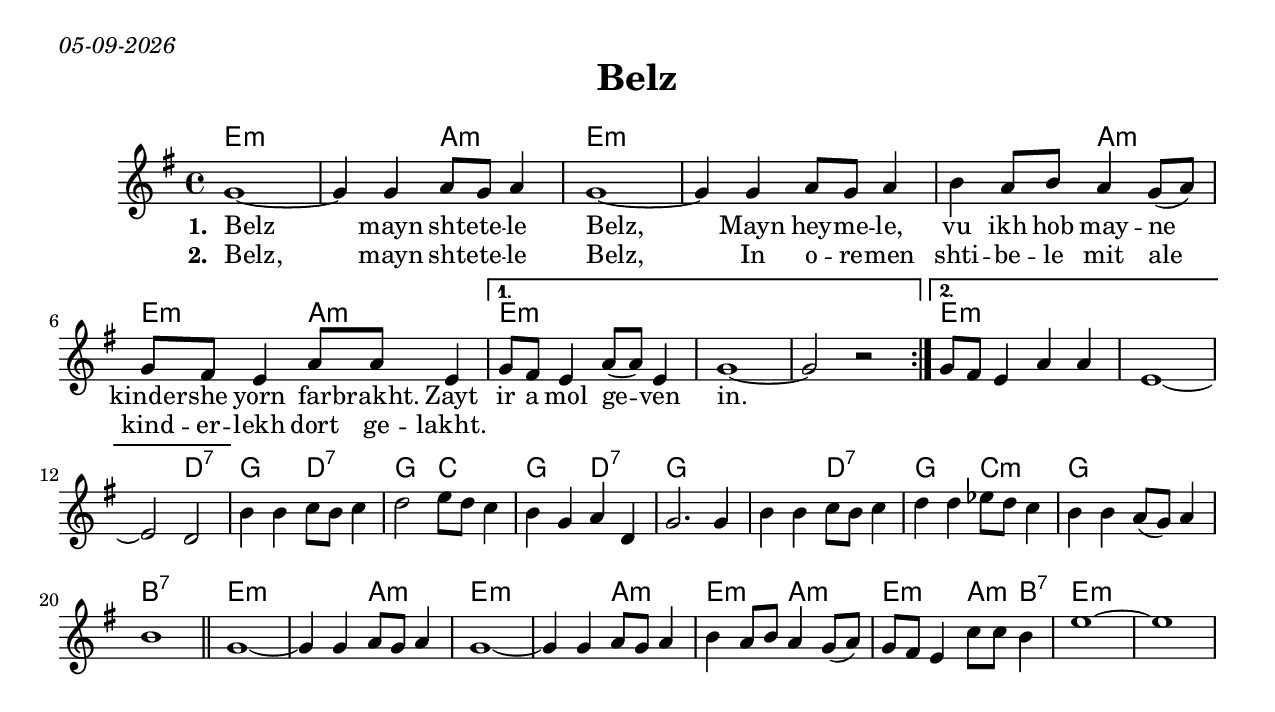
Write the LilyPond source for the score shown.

\version "2.22.0"
\include "english.ly"
%\pointAndClickOff
\paper{
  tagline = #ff
  print-all-headers = ##t
  #(set-paper-size "letter")
}
date = #(strftime "%d-%m-%Y" (localtime (current-time)))

\markup{ \italic{ \date }  }

%\markup{ Got something to say? }

global = {
  \clef treble
  \key e \minor
  \time 4/4
  \set Score.markFormatter = #format-mark-box-alphabet
}

%#################################### Melody ########################
melody = \relative c'' {
  \global
  %\partial 4 g4    %lead in notes

   \repeat volta 2{

   g1~
   g4 g a8 g a4
   g1~
   g4 g a8 g a4

   b4 a8 b a4 g8(a)
   g8 fs e4 a8 a e4
   }

   \alternative {
   { g8 fs e4 a8( a) e4
     g1~
     g2 r
   }
   {g8 fs e4 a4 a
     e1~
   e2  d}
   }

   b'4 b c8 b c4
   d2 e8 d c4
   b4 g a d,
   g2. g4

   b4 b4 c8 b c4
   d4 d ef8 d c4
   b4 b a8(g) a4
   b1
   \bar "||"
   % recap
   g1~
   g4 g a8 g a4
   g1~
   g4 g a8 g a4

   b4 a8 b a4 g8(a)
   g8 fs e4 c'8 c b4
   e1~ e1

}
%################################# Lyrics #####################
\addlyrics{ \set stanza = #"1. "
Belz mayn sht -- ete -- le Belz,
Mayn hey -- me -- le, vu ikh hob
may -- ne kinder -- she yorn far -- brakht.
Zayt ir a mol ge -- ven in.

}
\addlyrics{ \set stanza = #"2. "
Belz, mayn sht -- ete -- le Belz,
In o -- re -- men shti -- be -- le
mit ale kind -- er -- lekh dort ge -- lakht.
}




%################################# Chords #######################
harmonies = \chordmode {
  e4*6:m
  a2:m
  e2*5:m
  a2:m
  e2:m a2:m
  e1*3:m       %1st end
  e2*5:m d2:7  % 2nd end
  % next part
  g2 d2:7
  g2 c2
  g2 d2:7
  g2*3
  d2:7
  g2 c2:m
  g1
  b1:7
  % Belz again
  e2*3:m
  a2:m
  e2*3:m
  a2:m
  e2:m a2:m
  e2:m
  a4:m b4:7
  e1*2:m



}

\score {
  % transpose score below
  %\transpose c d
  <<
    \new ChordNames {
      \set chordChanges = ##f
      \harmonies
    }
    \new Staff   \melody
  >>
  \header{
    title= "Belz"
    subtitle=""
    composer= ""

    instrument =""
    arranger= ""
  }
  \midi{\tempo 4 = 120}
  \layout{indent = 1.0\cm}
}
%{
% more verses:
\markup{}
\markup {
  \font-size #2
  \fill-line {
    \hspace #0.1 % distance from left margin
    \column {
      \line { "1."
\column {
 ""
}
      }
      \hspace #0.2 % vertical distance between verses
      \line { "2."
\column {
""
}
      }
    }
    \hspace #0.1  % horiz. distance between columns
    \column {
      \line { "3."
\column {
 ""
}
      }
      \hspace #0.2 % distance between verses
      \line { "4."
\column {
""
}
      }
    }
    \hspace #0.1 % distance to right margin
  }
}

%}